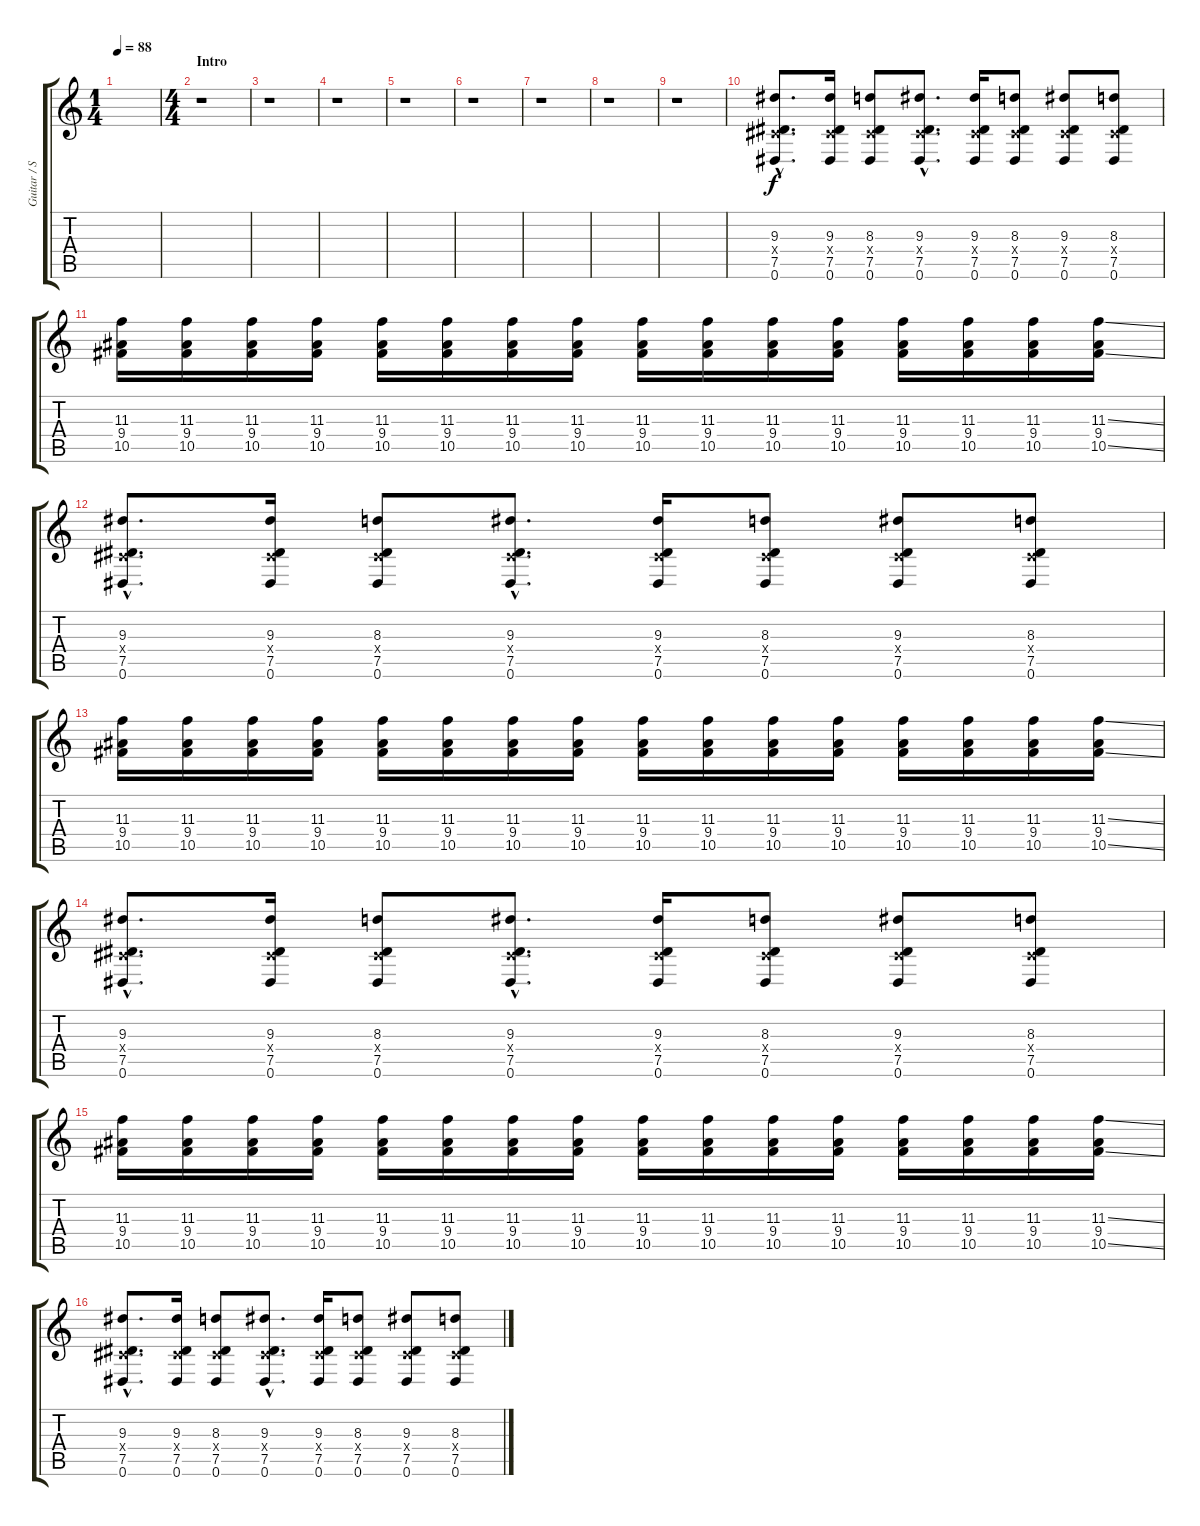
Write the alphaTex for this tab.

\track ("Guitar / Stef Carpenter" "Guitar / S") {instrument distortionguitar}
\staff {score tabs}
\tuning (Eb4 Bb3 Gb3 Db3 Ab2 Eb2) {hide}
\ts (1 4)
\tempo 88
\clef g2
\ks c
|
\ts (4 4)
\section ("" "Intro")
r.1 |
r.1 |
r.1 |
r.1 |
r.1 |
r.1 |
r.1 |
r.1 |
(9.3{hac} 0.4{hac x} 7.5{hac} 0.6{hac}).8{d} (9.3 0.4{x} 7.5 0.6).16 (8.3 0.4{x} 7.5 0.6).8 (9.3{hac} 0.4{hac x} 7.5{hac} 0.6{hac}).8{d} (9.3 0.4{x} 7.5 0.6).16 (8.3 0.4{x} 7.5 0.6).8 (9.3 0.4{x} 7.5 0.6).8 (8.3 0.4{x} 7.5 0.6).8 |
(11.3 9.4 10.5).16 (11.3 9.4 10.5).16 (11.3 9.4 10.5).16 (11.3 9.4 10.5).16 (11.3 9.4 10.5).16 (11.3 9.4 10.5).16 (11.3 9.4 10.5).16 (11.3 9.4 10.5).16 (11.3 9.4 10.5).16 (11.3 9.4 10.5).16 (11.3 9.4 10.5).16 (11.3 9.4 10.5).16 (11.3 9.4 10.5).16 (11.3 9.4 10.5).16 (11.3 9.4 10.5).16 (11.3{ss} 9.4 10.5{ss}).16 |
(9.3{hac} 0.4{hac x} 7.5{hac} 0.6{hac}).8{d} (9.3 0.4{x} 7.5 0.6).16 (8.3 0.4{x} 7.5 0.6).8 (9.3{hac} 0.4{hac x} 7.5{hac} 0.6{hac}).8{d} (9.3 0.4{x} 7.5 0.6).16 (8.3 0.4{x} 7.5 0.6).8 (9.3 0.4{x} 7.5 0.6).8 (8.3 0.4{x} 7.5 0.6).8 |
(11.3 9.4 10.5).16 (11.3 9.4 10.5).16 (11.3 9.4 10.5).16 (11.3 9.4 10.5).16 (11.3 9.4 10.5).16 (11.3 9.4 10.5).16 (11.3 9.4 10.5).16 (11.3 9.4 10.5).16 (11.3 9.4 10.5).16 (11.3 9.4 10.5).16 (11.3 9.4 10.5).16 (11.3 9.4 10.5).16 (11.3 9.4 10.5).16 (11.3 9.4 10.5).16 (11.3 9.4 10.5).16 (11.3{ss} 9.4 10.5{ss}).16 |
(9.3{hac} 0.4{hac x} 7.5{hac} 0.6{hac}).8{d} (9.3 0.4{x} 7.5 0.6).16 (8.3 0.4{x} 7.5 0.6).8 (9.3{hac} 0.4{hac x} 7.5{hac} 0.6{hac}).8{d} (9.3 0.4{x} 7.5 0.6).16 (8.3 0.4{x} 7.5 0.6).8 (9.3 0.4{x} 7.5 0.6).8 (8.3 0.4{x} 7.5 0.6).8 |
(11.3 9.4 10.5).16 (11.3 9.4 10.5).16 (11.3 9.4 10.5).16 (11.3 9.4 10.5).16 (11.3 9.4 10.5).16 (11.3 9.4 10.5).16 (11.3 9.4 10.5).16 (11.3 9.4 10.5).16 (11.3 9.4 10.5).16 (11.3 9.4 10.5).16 (11.3 9.4 10.5).16 (11.3 9.4 10.5).16 (11.3 9.4 10.5).16 (11.3 9.4 10.5).16 (11.3 9.4 10.5).16 (11.3{ss} 9.4 10.5{ss}).16 |
(9.3{hac} 0.4{hac x} 7.5{hac} 0.6{hac}).8{d} (9.3 0.4{x} 7.5 0.6).16 (8.3 0.4{x} 7.5 0.6).8 (9.3{hac} 0.4{hac x} 7.5{hac} 0.6{hac}).8{d} (9.3 0.4{x} 7.5 0.6).16 (8.3 0.4{x} 7.5 0.6).8 (9.3 0.4{x} 7.5 0.6).8 (8.3 0.4{x} 7.5 0.6).8
